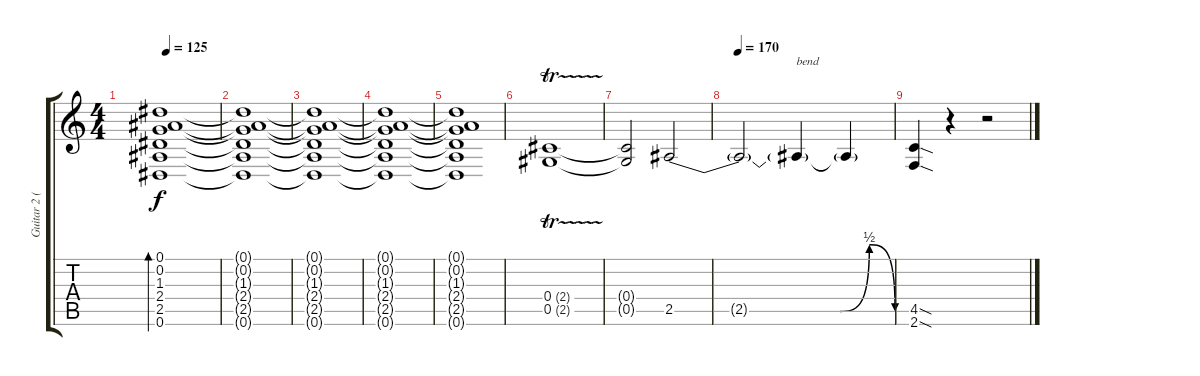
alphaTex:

\track ("Guitar 2 (Izzy) " "Guitar 2 (") {instrument overdrivenguitar}
\staff {score tabs}
\tuning (Eb4 Bb3 Gb3 Db3 Ab2 Eb2) {hide}
\ts (4 4)
\tempo 125
\clef g2
\ks c
(0.1 0.2 1.3 2.4 2.5 0.6).1{bd 120 dy f} |
(0.1{t} 0.2{t} 1.3{t} 2.4{t} 2.5{t} 0.6{t}).1 |
(0.1{t} 0.2{t} 1.3{t} 2.4{t} 2.5{t} 0.6{t}).1 |
(0.1{t} 0.2{t} 1.3{t} 2.4{t} 2.5{t} 0.6{t}).1 |
(0.1{t} 0.2{t} 1.3{t} 2.4{t} 2.5{t} 0.6{t}).1 |
(0.4{tr (2 32)} 0.5{tr (2 32)}).1 |
(0.4{t} 0.5{t}).2 2.5{be (custom 0 0 30 0 45 0 53 2 60 0)}.2 |
\tempo 170
2.5{t}.2 2.5{t}.4{txt "bend"} 2.5{t}.4 |
(4.5{sod} 2.6{sod}).4 r.4 r.2
